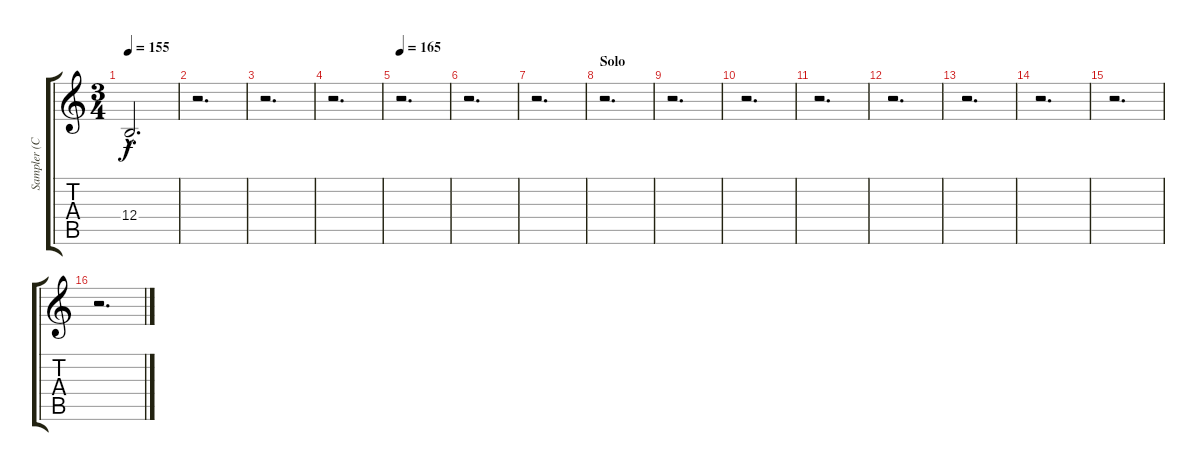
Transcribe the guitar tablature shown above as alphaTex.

\track ("Sampler (Craig)" "Sampler (C") {instrument pad6metallic}
\staff {score tabs}
\tuning (Db4 Ab3 E3 B2 Gb2 B1) {hide}
\ts (3 4)
\tempo 155
\clef g2
\ks c
12.4{hac t}.2{d dy f} |
r.2{d} |
r.2{d} |
r.2{d} |
\tempo 165
r.2{d} |
r.2{d} |
r.2{d} |
\section ("" "Solo")
r.2{d} |
r.2{d} |
r.2{d} |
r.2{d} |
r.2{d} |
r.2{d} |
r.2{d} |
r.2{d} |
r.2{d}
